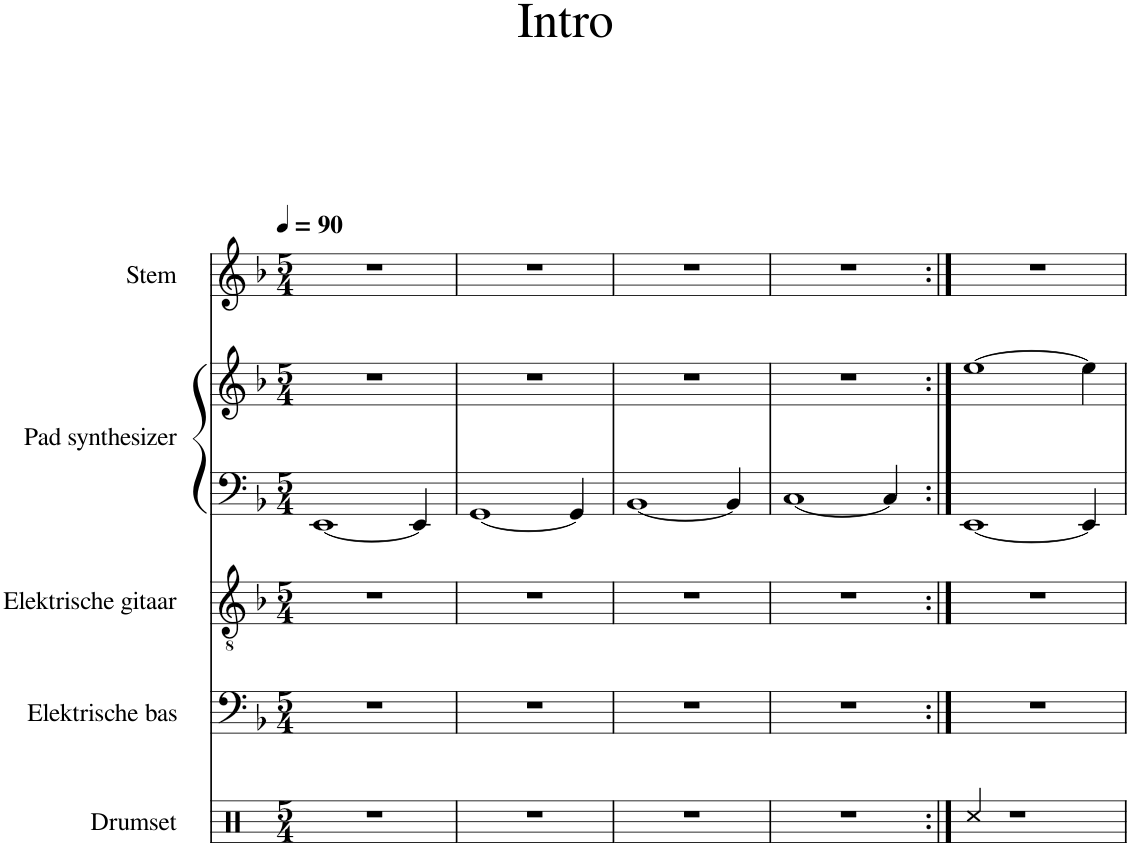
**kern	**kern	**kern	**kern	**kern	**kern
*part5	*part4	*part3	*part2	*part2	*part1
*staff6	*staff5	*staff4	*staff3	*staff2	*staff1
*I"Drumset	*I"Elektrische bas	*I"Elektrische gitaar	*I"Pad synthesizer	*	*I"Stem
*I'Drs.	*I'El. Bs.	*I'El. Git.	*I'Synth.	*	*I'Stm.
*clefX	*clefF4	*clefGv2	*clefF4	*clefG2	*clefG2
*	*Trd7c12	*	*	*	*
*k[]	*k[b-]	*k[b-]	*k[b-]	*k[b-]	*k[b-]
*M5/4	*M5/4	*M5/4	*M5/4	*M5/4	*M5/4
*MM90	*MM90	*MM90	*MM90	*MM90	*MM90
=1	=1	=1	=1	=1	=1
4%5r	4%5r	4%5r	[1EE	4%5r	4%5r
.	.	.	4EE/]	.	.
=2	=2	=2	=2	=2	=2
4%5r	4%5r	4%5r	[1GG	4%5r	4%5r
.	.	.	4GG/]	.	.
=3	=3	=3	=3	=3	=3
4%5r	4%5r	4%5r	[1BB-	4%5r	4%5r
.	.	.	4BB-/]	.	.
=4	=4	=4	=4	=4	=4
4%5r	4%5r	4%5r	[1C	4%5r	4%5r
.	.	.	4C/]	.	.
=5:|!	=5:|!	=5:|!	=5:|!	=5:|!	=5:|!
4Rcc/	4%5r	4%5r	[1EE	[1ee	4%5r
1r	.	.	.	.	.
.	.	.	4EE/]	4ee\]	.
=	=	=	=	=	=
*-	*-	*-	*-	*-	*-
